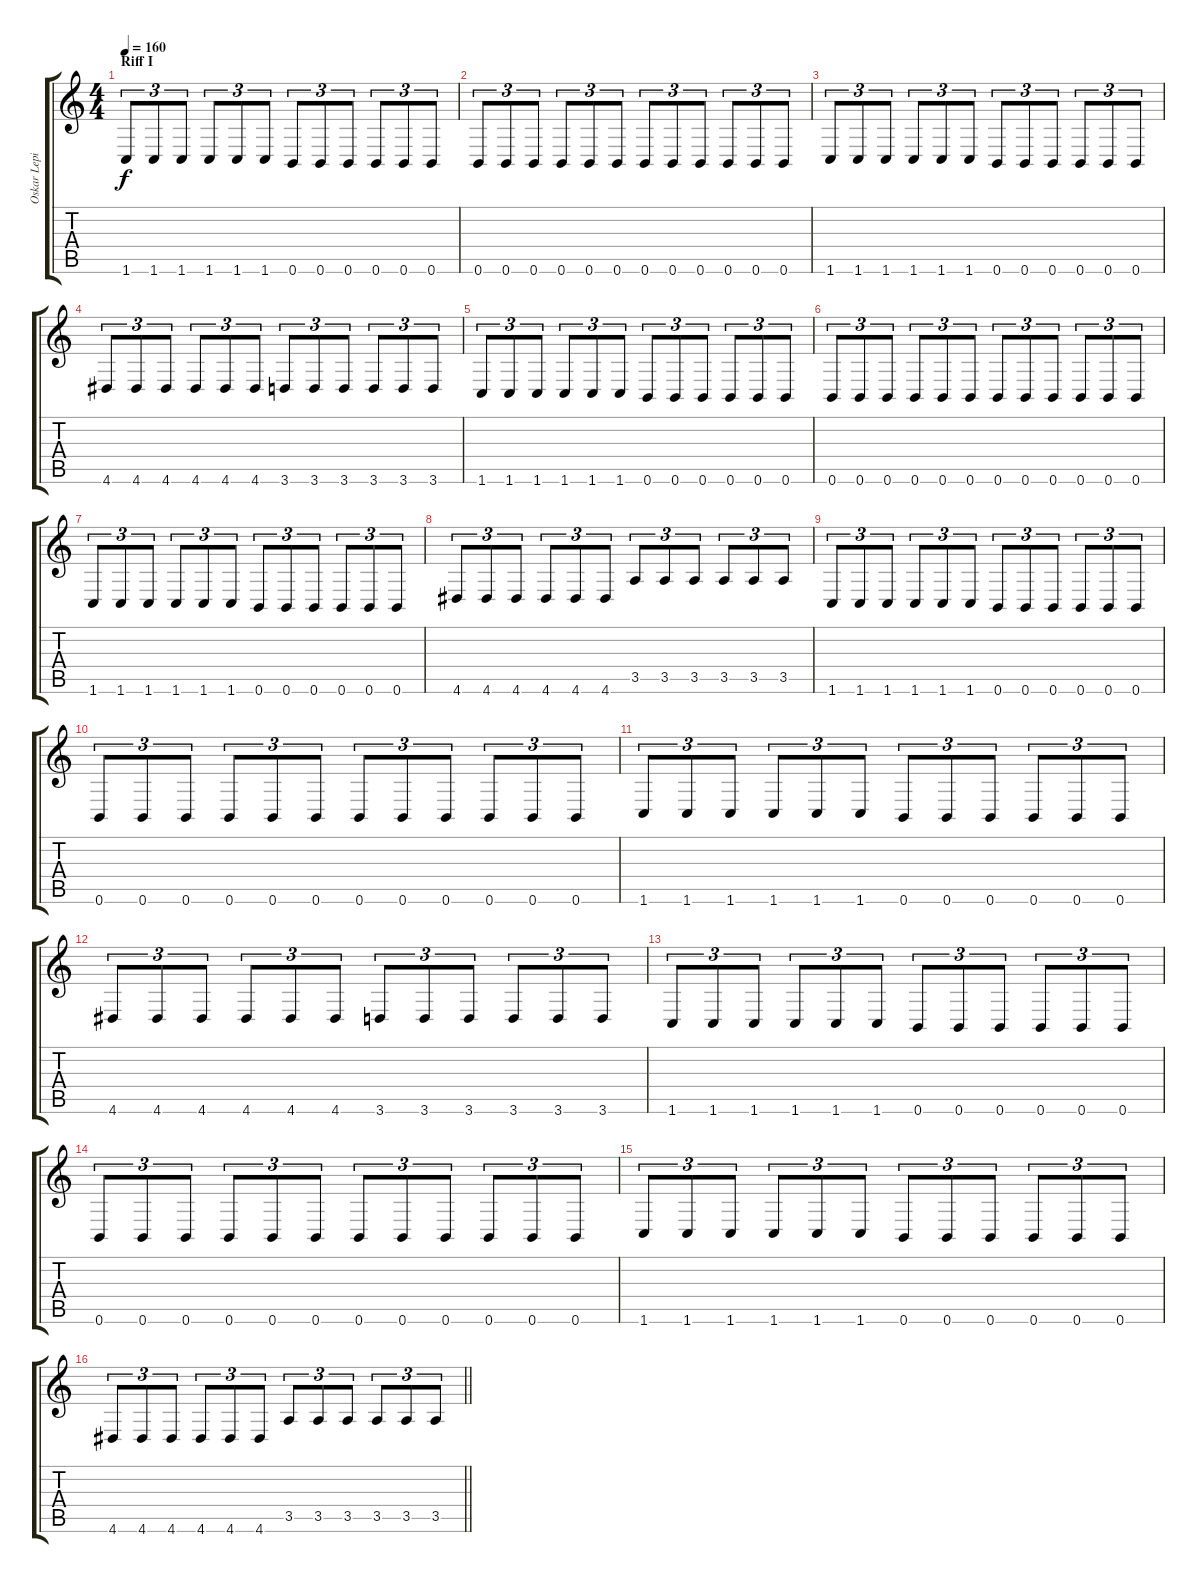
\track ("Oskar Lepik" "Oskar Lepi") {instrument overdrivenguitar}
\staff {score tabs}
\tuning (Db4 Ab3 E3 B2 Gb2 B1) {hide}
\ts (4 4)
\section ("" "Riff I")
\tempo 160
\clef g2
\ks c
1.6.8{tu (3 2) dy f} 1.6.8{tu (3 2)} 1.6.8{tu (3 2)} 1.6.8{tu (3 2)} 1.6.8{tu (3 2)} 1.6.8{tu (3 2)} 0.6.8{tu (3 2)} 0.6.8{tu (3 2)} 0.6.8{tu (3 2)} 0.6.8{tu (3 2)} 0.6.8{tu (3 2)} 0.6.8{tu (3 2)} |
0.6.8{tu (3 2)} 0.6.8{tu (3 2)} 0.6.8{tu (3 2)} 0.6.8{tu (3 2)} 0.6.8{tu (3 2)} 0.6.8{tu (3 2)} 0.6.8{tu (3 2)} 0.6.8{tu (3 2)} 0.6.8{tu (3 2)} 0.6.8{tu (3 2)} 0.6.8{tu (3 2)} 0.6.8{tu (3 2)} |
1.6.8{tu (3 2)} 1.6.8{tu (3 2)} 1.6.8{tu (3 2)} 1.6.8{tu (3 2)} 1.6.8{tu (3 2)} 1.6.8{tu (3 2)} 0.6.8{tu (3 2)} 0.6.8{tu (3 2)} 0.6.8{tu (3 2)} 0.6.8{tu (3 2)} 0.6.8{tu (3 2)} 0.6.8{tu (3 2)} |
4.6.8{tu (3 2)} 4.6.8{tu (3 2)} 4.6.8{tu (3 2)} 4.6.8{tu (3 2)} 4.6.8{tu (3 2)} 4.6.8{tu (3 2)} 3.6.8{tu (3 2)} 3.6.8{tu (3 2)} 3.6.8{tu (3 2)} 3.6.8{tu (3 2)} 3.6.8{tu (3 2)} 3.6.8{tu (3 2)} |
1.6.8{tu (3 2)} 1.6.8{tu (3 2)} 1.6.8{tu (3 2)} 1.6.8{tu (3 2)} 1.6.8{tu (3 2)} 1.6.8{tu (3 2)} 0.6.8{tu (3 2)} 0.6.8{tu (3 2)} 0.6.8{tu (3 2)} 0.6.8{tu (3 2)} 0.6.8{tu (3 2)} 0.6.8{tu (3 2)} |
0.6.8{tu (3 2)} 0.6.8{tu (3 2)} 0.6.8{tu (3 2)} 0.6.8{tu (3 2)} 0.6.8{tu (3 2)} 0.6.8{tu (3 2)} 0.6.8{tu (3 2)} 0.6.8{tu (3 2)} 0.6.8{tu (3 2)} 0.6.8{tu (3 2)} 0.6.8{tu (3 2)} 0.6.8{tu (3 2)} |
1.6.8{tu (3 2)} 1.6.8{tu (3 2)} 1.6.8{tu (3 2)} 1.6.8{tu (3 2)} 1.6.8{tu (3 2)} 1.6.8{tu (3 2)} 0.6.8{tu (3 2)} 0.6.8{tu (3 2)} 0.6.8{tu (3 2)} 0.6.8{tu (3 2)} 0.6.8{tu (3 2)} 0.6.8{tu (3 2)} |
4.6.8{tu (3 2)} 4.6.8{tu (3 2)} 4.6.8{tu (3 2)} 4.6.8{tu (3 2)} 4.6.8{tu (3 2)} 4.6.8{tu (3 2)} 3.5.8{tu (3 2)} 3.5.8{tu (3 2)} 3.5.8{tu (3 2)} 3.5.8{tu (3 2)} 3.5.8{tu (3 2)} 3.5.8{tu (3 2)} |
1.6.8{tu (3 2)} 1.6.8{tu (3 2)} 1.6.8{tu (3 2)} 1.6.8{tu (3 2)} 1.6.8{tu (3 2)} 1.6.8{tu (3 2)} 0.6.8{tu (3 2)} 0.6.8{tu (3 2)} 0.6.8{tu (3 2)} 0.6.8{tu (3 2)} 0.6.8{tu (3 2)} 0.6.8{tu (3 2)} |
0.6.8{tu (3 2)} 0.6.8{tu (3 2)} 0.6.8{tu (3 2)} 0.6.8{tu (3 2)} 0.6.8{tu (3 2)} 0.6.8{tu (3 2)} 0.6.8{tu (3 2)} 0.6.8{tu (3 2)} 0.6.8{tu (3 2)} 0.6.8{tu (3 2)} 0.6.8{tu (3 2)} 0.6.8{tu (3 2)} |
1.6.8{tu (3 2)} 1.6.8{tu (3 2)} 1.6.8{tu (3 2)} 1.6.8{tu (3 2)} 1.6.8{tu (3 2)} 1.6.8{tu (3 2)} 0.6.8{tu (3 2)} 0.6.8{tu (3 2)} 0.6.8{tu (3 2)} 0.6.8{tu (3 2)} 0.6.8{tu (3 2)} 0.6.8{tu (3 2)} |
4.6.8{tu (3 2)} 4.6.8{tu (3 2)} 4.6.8{tu (3 2)} 4.6.8{tu (3 2)} 4.6.8{tu (3 2)} 4.6.8{tu (3 2)} 3.6.8{tu (3 2)} 3.6.8{tu (3 2)} 3.6.8{tu (3 2)} 3.6.8{tu (3 2)} 3.6.8{tu (3 2)} 3.6.8{tu (3 2)} |
1.6.8{tu (3 2)} 1.6.8{tu (3 2)} 1.6.8{tu (3 2)} 1.6.8{tu (3 2)} 1.6.8{tu (3 2)} 1.6.8{tu (3 2)} 0.6.8{tu (3 2)} 0.6.8{tu (3 2)} 0.6.8{tu (3 2)} 0.6.8{tu (3 2)} 0.6.8{tu (3 2)} 0.6.8{tu (3 2)} |
0.6.8{tu (3 2)} 0.6.8{tu (3 2)} 0.6.8{tu (3 2)} 0.6.8{tu (3 2)} 0.6.8{tu (3 2)} 0.6.8{tu (3 2)} 0.6.8{tu (3 2)} 0.6.8{tu (3 2)} 0.6.8{tu (3 2)} 0.6.8{tu (3 2)} 0.6.8{tu (3 2)} 0.6.8{tu (3 2)} |
1.6.8{tu (3 2)} 1.6.8{tu (3 2)} 1.6.8{tu (3 2)} 1.6.8{tu (3 2)} 1.6.8{tu (3 2)} 1.6.8{tu (3 2)} 0.6.8{tu (3 2)} 0.6.8{tu (3 2)} 0.6.8{tu (3 2)} 0.6.8{tu (3 2)} 0.6.8{tu (3 2)} 0.6.8{tu (3 2)} |
\barLineRight lightlight
4.6.8{tu (3 2)} 4.6.8{tu (3 2)} 4.6.8{tu (3 2)} 4.6.8{tu (3 2)} 4.6.8{tu (3 2)} 4.6.8{tu (3 2)} 3.5.8{tu (3 2)} 3.5.8{tu (3 2)} 3.5.8{tu (3 2)} 3.5.8{tu (3 2)} 3.5.8{tu (3 2)} 3.5.8{tu (3 2)}
